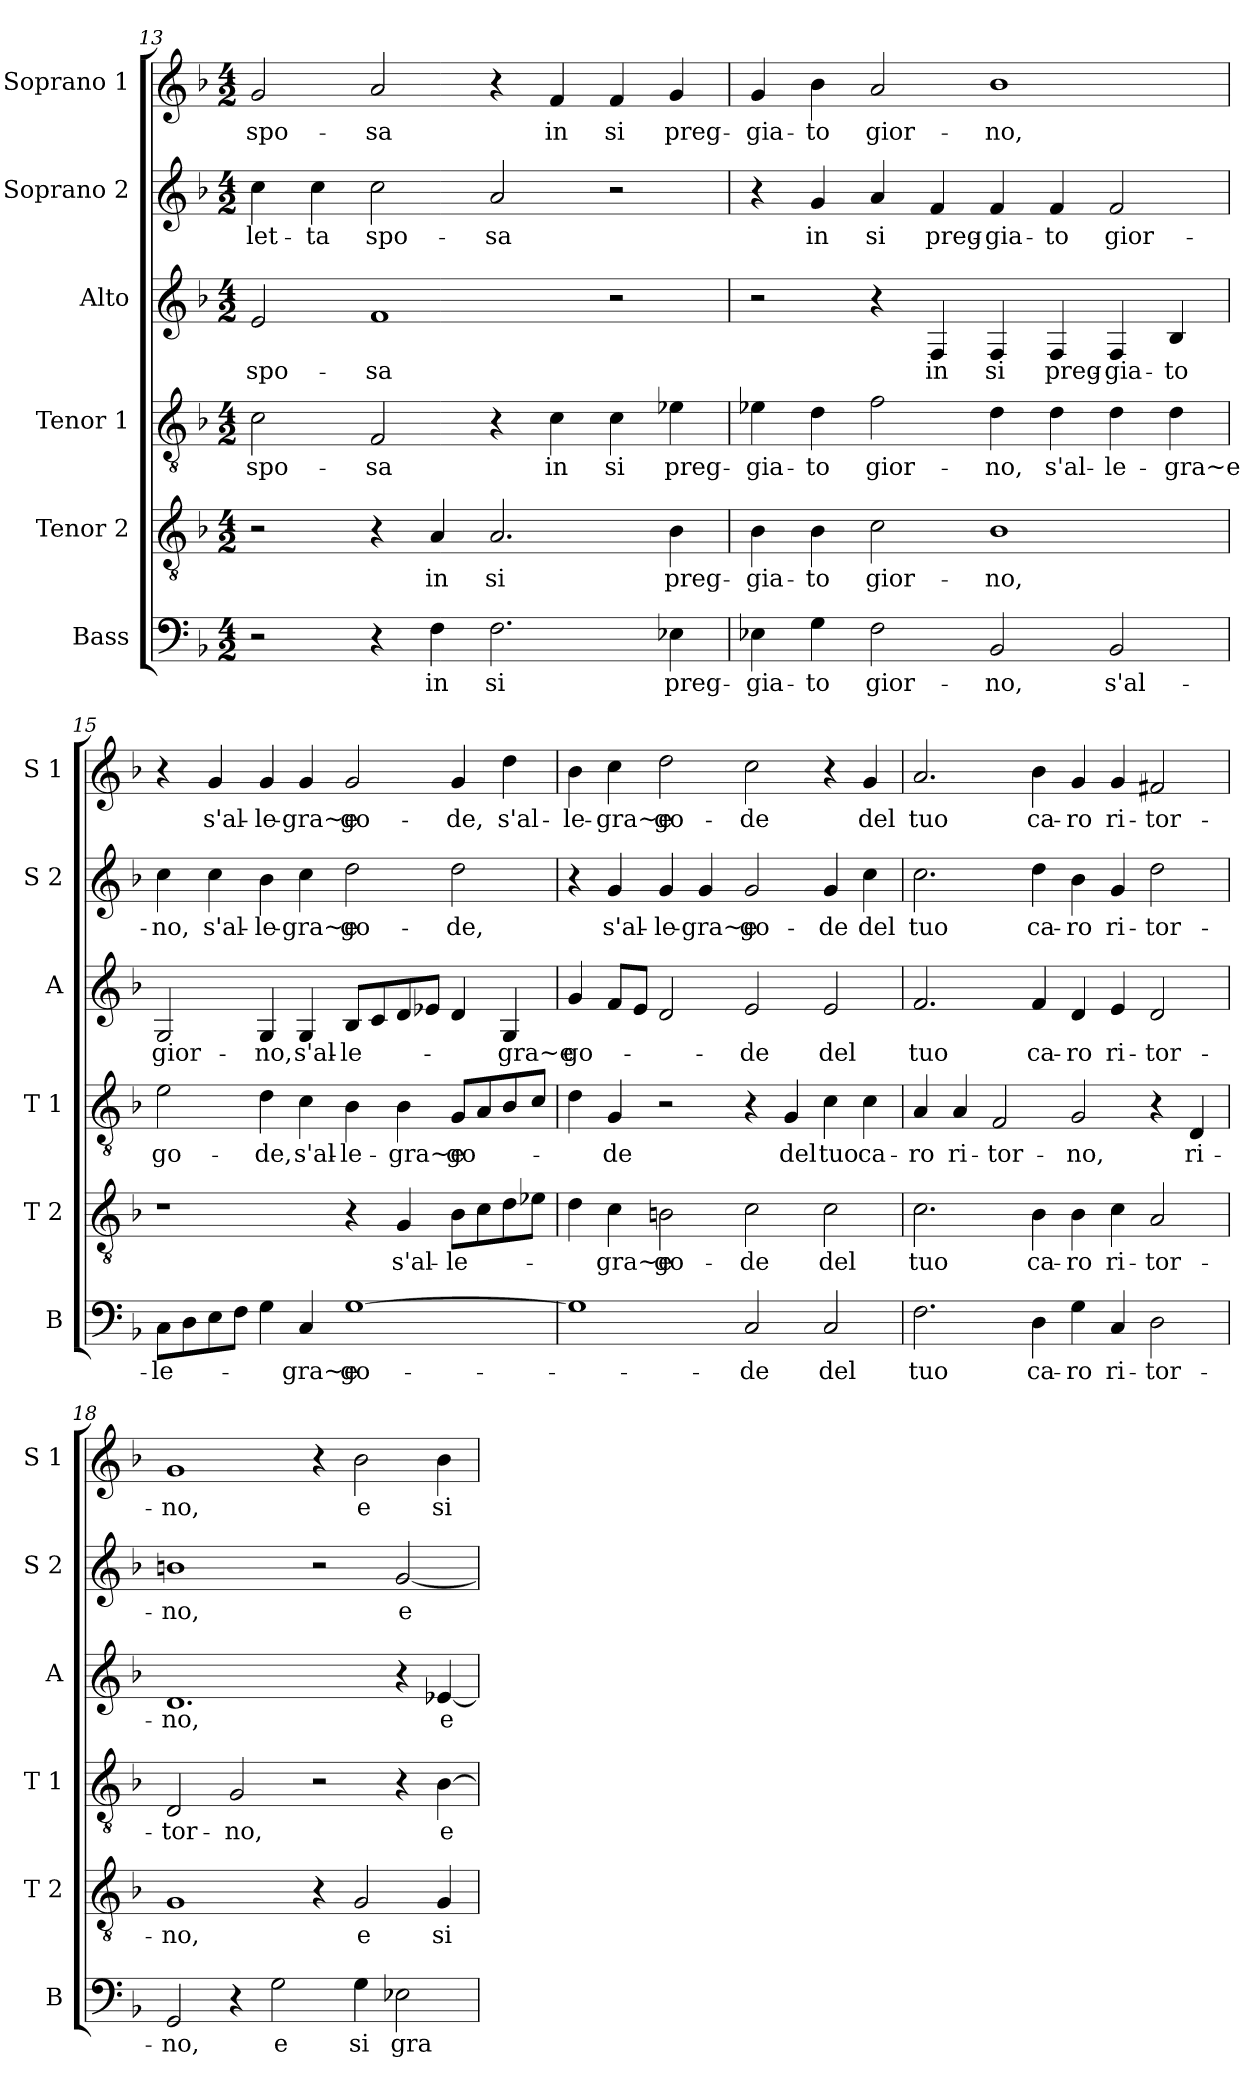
**kern	**text	**kern	**text	**kern	**text	**kern	**text	**kern	**text	**kern	**text
*part6	*part6	*part5	*part5	*part4	*part4	*part3	*part3	*part2	*part2	*part1	*part1
*staff6	*staff6	*staff5	*staff5	*staff4	*staff4	*staff3	*staff3	*staff2	*staff2	*staff1	*staff1
*I"Bass	*	*I"Tenor 2	*	*I"Tenor 1	*	*I"Alto	*	*I"Soprano 2	*	*I"Soprano 1	*
*I'B	*	*I'T 2	*	*I'T 1	*	*I'A	*	*I'S 2	*	*I'S 1	*
!!LO:PB:g=z
*clefF4	*	*clefGv2	*	*clefGv2	*	*clefG2	*	*clefG2	*	*clefG2	*
*k[b-]	*	*k[b-]	*	*k[b-]	*	*k[b-]	*	*k[b-]	*	*k[b-]	*
*F:	*	*F:	*	*F:	*	*F:	*	*F:	*	*F:	*
*M4/2	*	*M4/2	*	*M4/2	*	*M4/2	*	*M4/2	*	*M4/2	*
=13	=13	=13	=13	=13	=13	=13	=13	=13	=13	=13	=13
!	!	!	!	!	!LO:LY:b	!	!LO:LY:b	!	!LO:LY:b	!	!LO:LY:b
2r	.	2r	.	2c\	spo-	2e/	spo-	4cc\	-let-	2g/	spo-
!	!	!	!	!	!	!	!	!	!LO:LY:b	!	!
.	.	.	.	.	.	.	.	4cc\	-ta	.	.
!	!	!	!	!	!LO:LY:b	!	!LO:LY:b	!	!LO:LY:b	!	!LO:LY:b
4r	.	4r	.	2F/	-sa	1f	-sa	2cc\	spo-	2a/	-sa
!	!LO:LY:b	!	!LO:LY:b	!	!	!	!	!	!	!	!
4F\	in	4A/	in	.	.	.	.	.	.	.	.
!	!LO:LY:b	!	!LO:LY:b	!	!	!	!	!	!LO:LY:b	!	!
2.F\	si	2.A/	si	4r	.	.	.	2a/	-sa	4r	.
!	!	!	!	!	!LO:LY:b	!	!	!	!	!	!LO:LY:b
.	.	.	.	4c\	in	.	.	.	.	4f/	in
!	!	!	!	!	!LO:LY:b	!	!	!	!	!	!LO:LY:b
.	.	.	.	4c\	si	2r	.	2r	.	4f/	si
!	!LO:LY:b	!	!LO:LY:b	!	!LO:LY:b	!	!	!	!	!	!LO:LY:b
4E-X\	preg-	4B-\	preg-	4e-X\	preg-	.	.	.	.	4g/	preg-
=14	=14	=14	=14	=14	=14	=14	=14	=14	=14	=14	=14
!	!LO:LY:b	!	!LO:LY:b	!	!LO:LY:b	!	!	!	!	!	!LO:LY:b
4E-X\	-gia-	4B-\	-gia-	4e-X\	-gia-	2r	.	4r	.	4g/	-gia-
!	!LO:LY:b	!	!LO:LY:b	!	!LO:LY:b	!	!	!	!LO:LY:b	!	!LO:LY:b
4G\	-to	4B-\	-to	4d\	-to	.	.	4g/	in	4b-\	-to
!	!LO:LY:b	!	!LO:LY:b	!	!LO:LY:b	!	!	!	!LO:LY:b	!	!LO:LY:b
2F\	gior-	2c\	gior-	2f\	gior-	4r	.	4a/	si	2a/	gior-
!	!	!	!	!	!	!	!LO:LY:b	!	!LO:LY:b	!	!
.	.	.	.	.	.	4F/	in	4f/	preg-	.	.
!	!LO:LY:b	!	!LO:LY:b	!	!LO:LY:b	!	!LO:LY:b	!	!LO:LY:b	!	!LO:LY:b
2BB-/	-no,	1B-	-no,	4d\	-no,	4F/	si	4f/	-gia-	1b-	-no,
!	!	!	!	!	!LO:LY:b	!	!LO:LY:b	!	!LO:LY:b	!	!
.	.	.	.	4d\	s'al-	4F/	preg-	4f/	-to	.	.
!	!LO:LY:b	!	!	!	!LO:LY:b	!	!LO:LY:b	!	!LO:LY:b	!	!
2BB-/	s'al-	.	.	4d\	-le-	4F/	-gia-	2f/	gior-	.	.
!	!	!	!	!	!LO:LY:b	!	!LO:LY:b	!	!	!	!
.	.	.	.	4d\	-gra~e	4B-/	-to	.	.	.	.
=15	=15	=15	=15	=15	=15	=15	=15	=15	=15	=15	=15
!	!LO:LY:b	!	!	!	!LO:LY:b	!	!LO:LY:b	!	!LO:LY:b	!	!
8C\L	-le-	1r	.	2e\	go-	2G/	gior-	4cc\	-no,	4r	.
8D\	.	.	.	.	.	.	.	.	.	.	.
!	!	!	!	!	!	!	!	!	!LO:LY:b	!	!LO:LY:b
8E\	.	.	.	.	.	.	.	4cc\	s'al-	4g/	s'al-
8F\J	.	.	.	.	.	.	.	.	.	.	.
!	!	!	!	!	!LO:LY:b	!	!LO:LY:b	!	!LO:LY:b	!	!LO:LY:b
4G\	.	.	.	4d\	-de,	4G/	-no,	4b-\	-le-	4g/	-le-
!	!LO:LY:b	!	!	!	!LO:LY:b	!	!LO:LY:b	!	!LO:LY:b	!	!LO:LY:b
4C/	-gra~e	.	.	4c\	s'al-	4G/	s'al-	4cc\	-gra~e	4g/	-gra~e
!	!LO:LY:b	!	!	!	!LO:LY:b	!	!LO:LY:b	!	!LO:LY:b	!	!LO:LY:b
[1G	go-	4r	.	4B-\	-le-	8B-/L	-le-	2dd\	go-	2g/	go-
.	.	.	.	.	.	8c/	.	.	.	.	.
!	!	!	!LO:LY:b	!	!LO:LY:b	!	!	!	!	!	!
.	.	4G/	s'al-	4B-\	-gra~e	8d/	.	.	.	.	.
.	.	.	.	.	.	8e-X/J	.	.	.	.	.
!	!	!	!LO:LY:b	!	!LO:LY:b	!	!	!	!LO:LY:b	!	!LO:LY:b
.	.	8B-\L	-le-	8G/L	go-	4d/	.	2dd\	-de,	4g/	-de,
.	.	8c\	.	8A/	.	.	.	.	.	.	.
!	!	!	!	!	!	!	!LO:LY:b	!	!	!	!LO:LY:b
.	.	8d\	.	8B-/	.	4G/	-gra~e	.	.	4dd\	s'al-
.	.	8e-X\J	.	8c/J	.	.	.	.	.	.	.
!!LO:LB:g=z
=16	=16	=16	=16	=16	=16	=16	=16	=16	=16	=16	=16
!	!	!	!	!	!	!	!LO:LY:b	!	!	!	!LO:LY:b
1G]	.	4d\	.	4d\	.	4g/	go-	4r	.	4b-\	-le-
!	!	!	!LO:LY:b	!	!LO:LY:b	!	!	!	!LO:LY:b	!	!LO:LY:b
.	.	4c\	-gra~e	4G/	-de	8f/L	.	4g/	s'al-	4cc\	-gra~e
.	.	.	.	.	.	8e/J	.	.	.	.	.
!	!	!	!LO:LY:b	!	!	!	!	!	!LO:LY:b	!	!LO:LY:b
.	.	2Bn\	go-	2r	.	2d/	.	4g/	-le-	2dd\	go-
!	!	!	!	!	!	!	!	!	!LO:LY:b	!	!
.	.	.	.	.	.	.	.	4g/	-gra~e	.	.
!	!LO:LY:b	!	!LO:LY:b	!	!	!	!LO:LY:b	!	!LO:LY:b	!	!LO:LY:b
2C/	-de	2c\	-de	4r	.	2e/	-de	2g/	go-	2cc\	-de
!	!	!	!	!	!LO:LY:b	!	!	!	!	!	!
.	.	.	.	4G/	del	.	.	.	.	.	.
!	!LO:LY:b	!	!LO:LY:b	!	!LO:LY:b	!	!LO:LY:b	!	!LO:LY:b	!	!
2C/	del	2c\	del	4c\	tuo	2e/	del	4g/	-de	4r	.
!	!	!	!	!	!LO:LY:b	!	!	!	!LO:LY:b	!	!LO:LY:b
.	.	.	.	4c\	ca-	.	.	4cc\	del	4g/	del
=17	=17	=17	=17	=17	=17	=17	=17	=17	=17	=17	=17
!	!LO:LY:b	!	!LO:LY:b	!	!LO:LY:b	!	!LO:LY:b	!	!LO:LY:b	!	!LO:LY:b
2.F\	tuo	2.c\	tuo	4A/	-ro	2.f/	tuo	2.cc\	tuo	2.a/	tuo
!	!	!	!	!	!LO:LY:b	!	!	!	!	!	!
.	.	.	.	4A/	ri-	.	.	.	.	.	.
!	!	!	!	!	!LO:LY:b	!	!	!	!	!	!
.	.	.	.	2F/	-tor-	.	.	.	.	.	.
!	!LO:LY:b	!	!LO:LY:b	!	!	!	!LO:LY:b	!	!LO:LY:b	!	!LO:LY:b
4D\	ca-	4B-\	ca-	.	.	4f/	ca-	4dd\	ca-	4b-\	ca-
!	!LO:LY:b	!	!LO:LY:b	!	!LO:LY:b	!	!LO:LY:b	!	!LO:LY:b	!	!LO:LY:b
4G\	-ro	4B-\	-ro	2G/	-no,	4d/	-ro	4b-\	-ro	4g/	-ro
!	!LO:LY:b	!	!LO:LY:b	!	!	!	!LO:LY:b	!	!LO:LY:b	!	!LO:LY:b
4C/	ri-	4c\	ri-	.	.	4e/	ri-	4g/	ri-	4g/	ri-
!	!LO:LY:b	!	!LO:LY:b	!	!	!	!LO:LY:b	!	!LO:LY:b	!	!LO:LY:b
2D\	-tor-	2A/	-tor-	4r	.	2d/	-tor-	2dd\	-tor-	2f#X/	-tor-
!	!	!	!	!	!LO:LY:b	!	!	!	!	!	!
.	.	.	.	4D/	ri-	.	.	.	.	.	.
=18	=18	=18	=18	=18	=18	=18	=18	=18	=18	=18	=18
!	!LO:LY:b	!	!LO:LY:b	!	!LO:LY:b	!	!LO:LY:b	!	!LO:LY:b	!	!LO:LY:b
2GG/	-no,	1G	-no,	2D/	-tor-	1.d	-no,	1bn	-no,	1g	-no,
!	!	!	!	!	!LO:LY:b	!	!	!	!	!	!
4r	.	.	.	2G/	-no,	.	.	.	.	.	.
!	!LO:LY:b	!	!	!	!	!	!	!	!	!	!
2G\	e	.	.	.	.	.	.	.	.	.	.
.	.	4r	.	2r	.	.	.	2r	.	4r	.
!	!LO:LY:b	!	!LO:LY:b	!	!	!	!	!	!	!	!LO:LY:b
4G\	si	2G/	e	.	.	.	.	.	.	2b-\	e
!	!LO:LY:b	!	!	!	!	!	!	!	!LO:LY:b	!	!
2E-X\	gra-	.	.	4r	.	4r	.	[2g/	e	.	.
!	!	!	!LO:LY:b	!	!LO:LY:b	!	!LO:LY:b	!	!	!	!LO:LY:b
.	.	4G/	si	[4B-\	e	[4e-X/	e	.	.	4b-\	si
=	=	=	=	=	=	=	=	=	=	=	=
*-	*-	*-	*-	*-	*-	*-	*-	*-	*-	*-	*-
